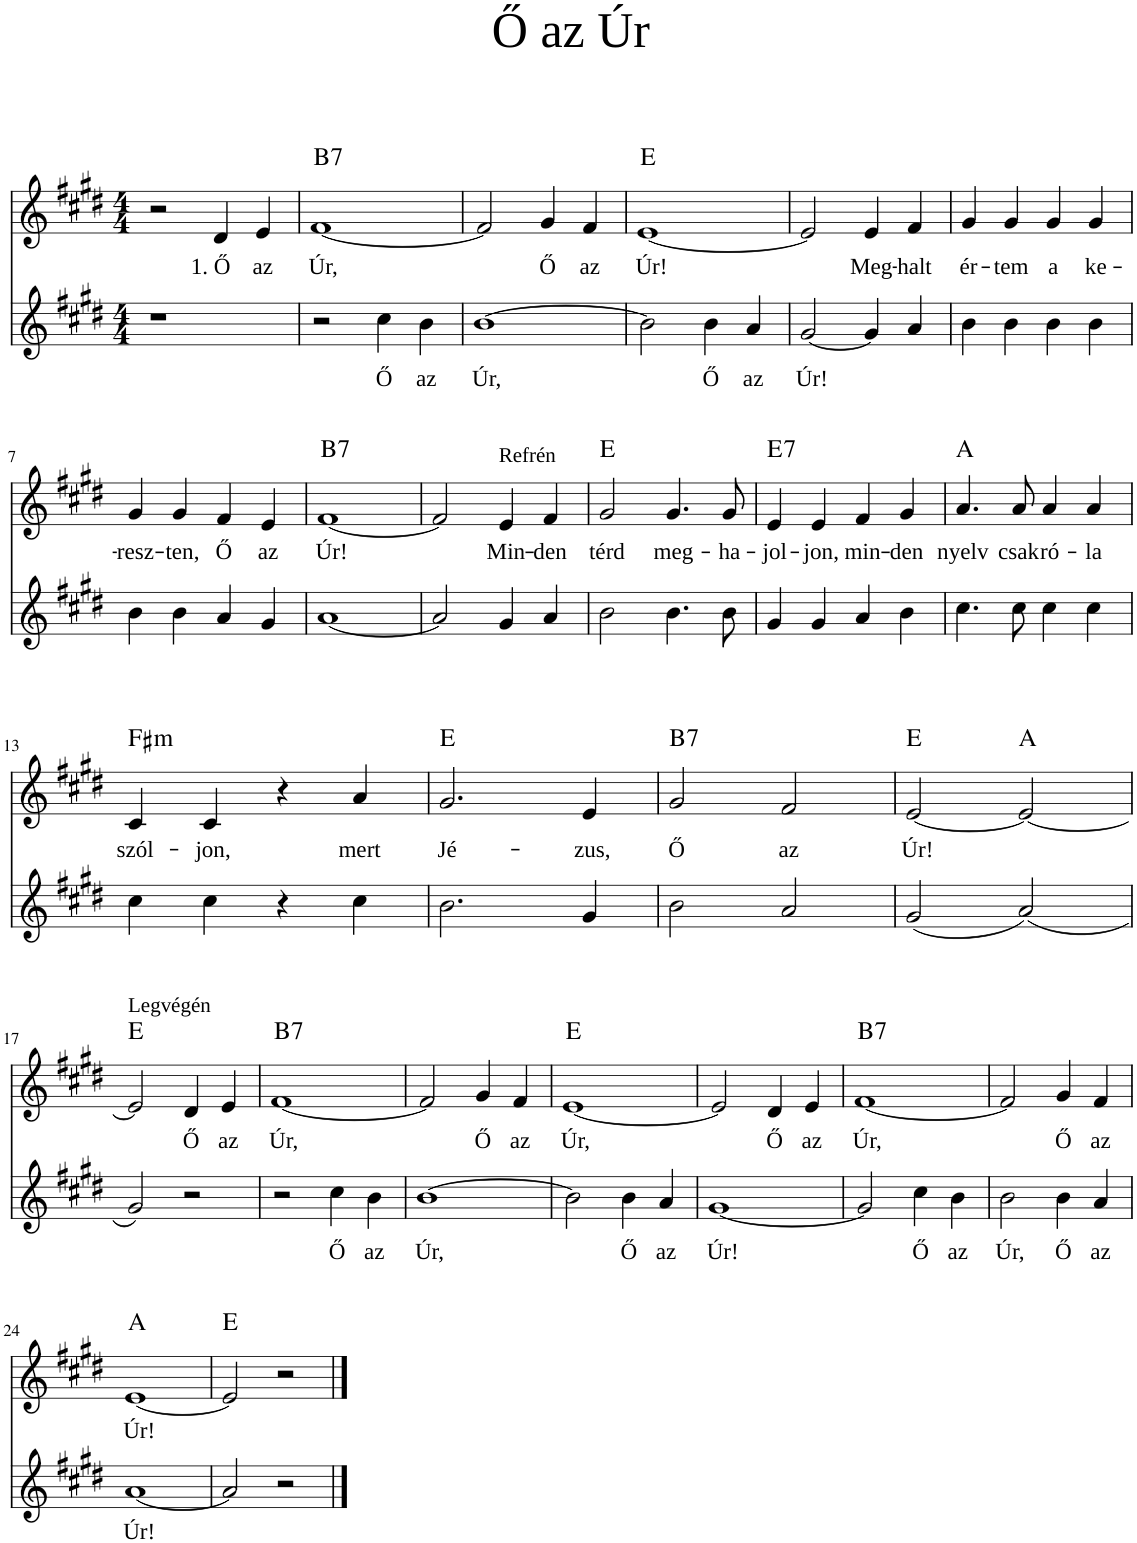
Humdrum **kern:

**kern	**text	**kern	**text	**harte
*part2	*part2	*part1	*part1	*part1
*staff2	*staff2	*staff1	*staff1	*
*I"Voice	*	*I"Voice	*	*
*clefG2	*	*clefG2	*	*
*k[f#c#g#d#]	*	*k[f#c#g#d#]	*	*
*M4/4	*	*M4/4	*	*
=1	=1	=1	=1	=1
1r	.	2r	.	.
!	!	!	!LO:LY:b	!
.	.	4d#/	1. Ő	.
!	!	!	!LO:LY:b	!
.	.	4e/	az	.
=2	=2	=2	=2	=2
!	!	!	!LO:LY:b	!LO:H:kt=7
2r	.	[1f#	Úr,	B:7
!	!LO:LY:b	!	!	!
4cc#\	Ő	.	.	.
!	!LO:LY:b	!	!	!
4b\	az	.	.	.
=3	=3	=3	=3	=3
!	!LO:LY:b	!	!	!
[1b	Úr,	2f#/]	.	.
!	!	!	!LO:LY:b	!
.	.	4g#/	Ő	.
!	!	!	!LO:LY:b	!
.	.	4f#/	az	.
=4	=4	=4	=4	=4
!	!	!	!LO:LY:b	!LO:H:kt=N.C.
2b\]	.	[1e	Úr!	N
!	!LO:LY:b	!	!	!
4b\	Ő	.	.	.
!	!LO:LY:b	!	!	!
4a/	az	.	.	.
=5	=5	=5	=5	=5
!	!LO:LY:b	!	!	!
[2g#/	Úr!	2e/]	.	.
!	!	!	!LO:LY:b	!
4g#/]	.	4e/	Meg-	.
!	!	!	!LO:LY:b	!
4a/	.	4f#/	-halt	.
=6	=6	=6	=6	=6
!	!	!	!LO:LY:b	!
4b\	.	4g#/	ér-	.
!	!	!	!LO:LY:b	!
4b\	.	4g#/	-tem	.
!	!	!	!LO:LY:b	!
4b\	.	4g#/	a	.
!	!	!	!LO:LY:b	!
4b\	.	4g#/	ke-	.
!!LO:LB:g=z
=7	=7	=7	=7	=7
!	!	!	!LO:LY:b	!
4b\	.	4g#/	-resz-	.
!	!	!	!LO:LY:b	!
4b\	.	4g#/	-ten,	.
!	!	!	!LO:LY:b	!
4a/	.	4f#/	Ő	.
!	!	!	!LO:LY:b	!
4g#/	.	4e/	az	.
=8	=8	=8	=8	=8
!	!	!	!LO:LY:b	!LO:H:kt=7
[1a	.	[1f#	Úr!	B:7
=9	=9	=9	=9	=9
2a/]	.	2f#/]	.	.
!	!	!LO:TX:a:t=Refrén	!	!
!	!	!	!LO:LY:b	!
4g#/	.	4e/	Min-	.
!	!	!	!LO:LY:b	!
4a/	.	4f#/	-den	.
=10	=10	=10	=10	=10
!	!	!	!LO:LY:b	!LO:H:kt=N.C.
2b\	.	2g#/	térd	N
!	!	!	!LO:LY:b	!
4.b\	.	4.g#/	meg-	.
!	!	!	!LO:LY:b	!
8b\	.	8g#/	-ha-	.
=11	=11	=11	=11	=11
!	!	!	!LO:LY:b	!LO:H:kt=7
4g#/	.	4e/	-jol-	E:7
!	!	!	!LO:LY:b	!
4g#/	.	4e/	-jon,	.
!	!	!	!LO:LY:b	!
4a/	.	4f#/	min-	.
!	!	!	!LO:LY:b	!
4b\	.	4g#/	-den	.
=12	=12	=12	=12	=12
!	!	!	!LO:LY:b	!LO:H:kt=N.C.
4.cc#\	.	4.a/	nyelv	N
!	!	!	!LO:LY:b	!
8cc#\	.	8a/	csak	.
!	!	!	!LO:LY:b	!
4cc#\	.	4a/	ró-	.
!	!	!	!LO:LY:b	!
4cc#\	.	4a/	-la	.
!!LO:LB:g=z
=13	=13	=13	=13	=13
!	!	!	!LO:LY:b	!LO:H:kt=m
4cc#\	.	4c#/	szól-	F#:min
!	!	!	!LO:LY:b	!
4cc#\	.	4c#/	-jon,	.
4r	.	4r	.	.
!	!	!	!LO:LY:b	!
4cc#\	.	4a/	mert	.
=14	=14	=14	=14	=14
!	!	!	!LO:LY:b	!LO:H:kt=N.C.
2.b\	.	2.g#/	Jé-	N
!	!	!	!LO:LY:b	!
4g#/	.	4e/	-zus,	.
=15	=15	=15	=15	=15
!	!	!	!LO:LY:b	!LO:H:kt=7
2b\	.	2g#/	Ő	B:7
!	!	!	!LO:LY:b	!
2a/	.	2f#/	az	.
=16	=16	=16	=16	=16
!	!	!	!LO:LY:b	!LO:H:kt=N.C.
(2g#/	.	[2e/	Úr!	N
!	!	!	!	!LO:H:kt=N.C.
(2a/)	.	2e/_	.	N
!!LO:LB:g=z
=17	=17	=17	=17	=17
!	!	!LO:TX:a:t=Legvégén	!	!LO:H:kt=N.C.
2g#/)	.	2e/]	.	N
!	!	!	!LO:LY:b	!
2r	.	4d#/	Ő	.
!	!	!	!LO:LY:b	!
.	.	4e/	az	.
=18	=18	=18	=18	=18
!	!	!	!LO:LY:b	!LO:H:kt=7
2r	.	[1f#	Úr,	B:7
!	!LO:LY:b	!	!	!
4cc#\	Ő	.	.	.
!	!LO:LY:b	!	!	!
4b\	az	.	.	.
=19	=19	=19	=19	=19
!	!LO:LY:b	!	!	!
[1b	Úr,	2f#/]	.	.
!	!	!	!LO:LY:b	!
.	.	4g#/	Ő	.
!	!	!	!LO:LY:b	!
.	.	4f#/	az	.
=20	=20	=20	=20	=20
!	!	!	!LO:LY:b	!LO:H:kt=N.C.
2b\]	.	[1e	Úr,	N
!	!LO:LY:b	!	!	!
4b\	Ő	.	.	.
!	!LO:LY:b	!	!	!
4a/	az	.	.	.
=21	=21	=21	=21	=21
!	!LO:LY:b	!	!	!
[1g#	Úr!	2e/]	.	.
!	!	!	!LO:LY:b	!
.	.	4d#/	Ő	.
!	!	!	!LO:LY:b	!
.	.	4e/	az	.
=22	=22	=22	=22	=22
!	!	!	!LO:LY:b	!LO:H:kt=7
2g#/]	.	[1f#	Úr,	B:7
!	!LO:LY:b	!	!	!
4cc#\	Ő	.	.	.
!	!LO:LY:b	!	!	!
4b\	az	.	.	.
=23	=23	=23	=23	=23
!	!LO:LY:b	!	!	!
2b\	Úr,	2f#/]	.	.
!	!LO:LY:b	!	!LO:LY:b	!
4b\	Ő	4g#/	Ő	.
!	!LO:LY:b	!	!LO:LY:b	!
4a/	az	4f#/	az	.
!!LO:LB:g=z
=24	=24	=24	=24	=24
!	!LO:LY:b	!	!LO:LY:b	!LO:H:kt=N.C.
[1a	Úr!	[1e	Úr!	N
=25	=25	=25	=25	=25
!	!	!	!	!LO:H:kt=N.C.
2a/]	.	2e/]	.	N
2r	.	2r	.	.
==	==	==	==	==
*-	*-	*-	*-	*-
